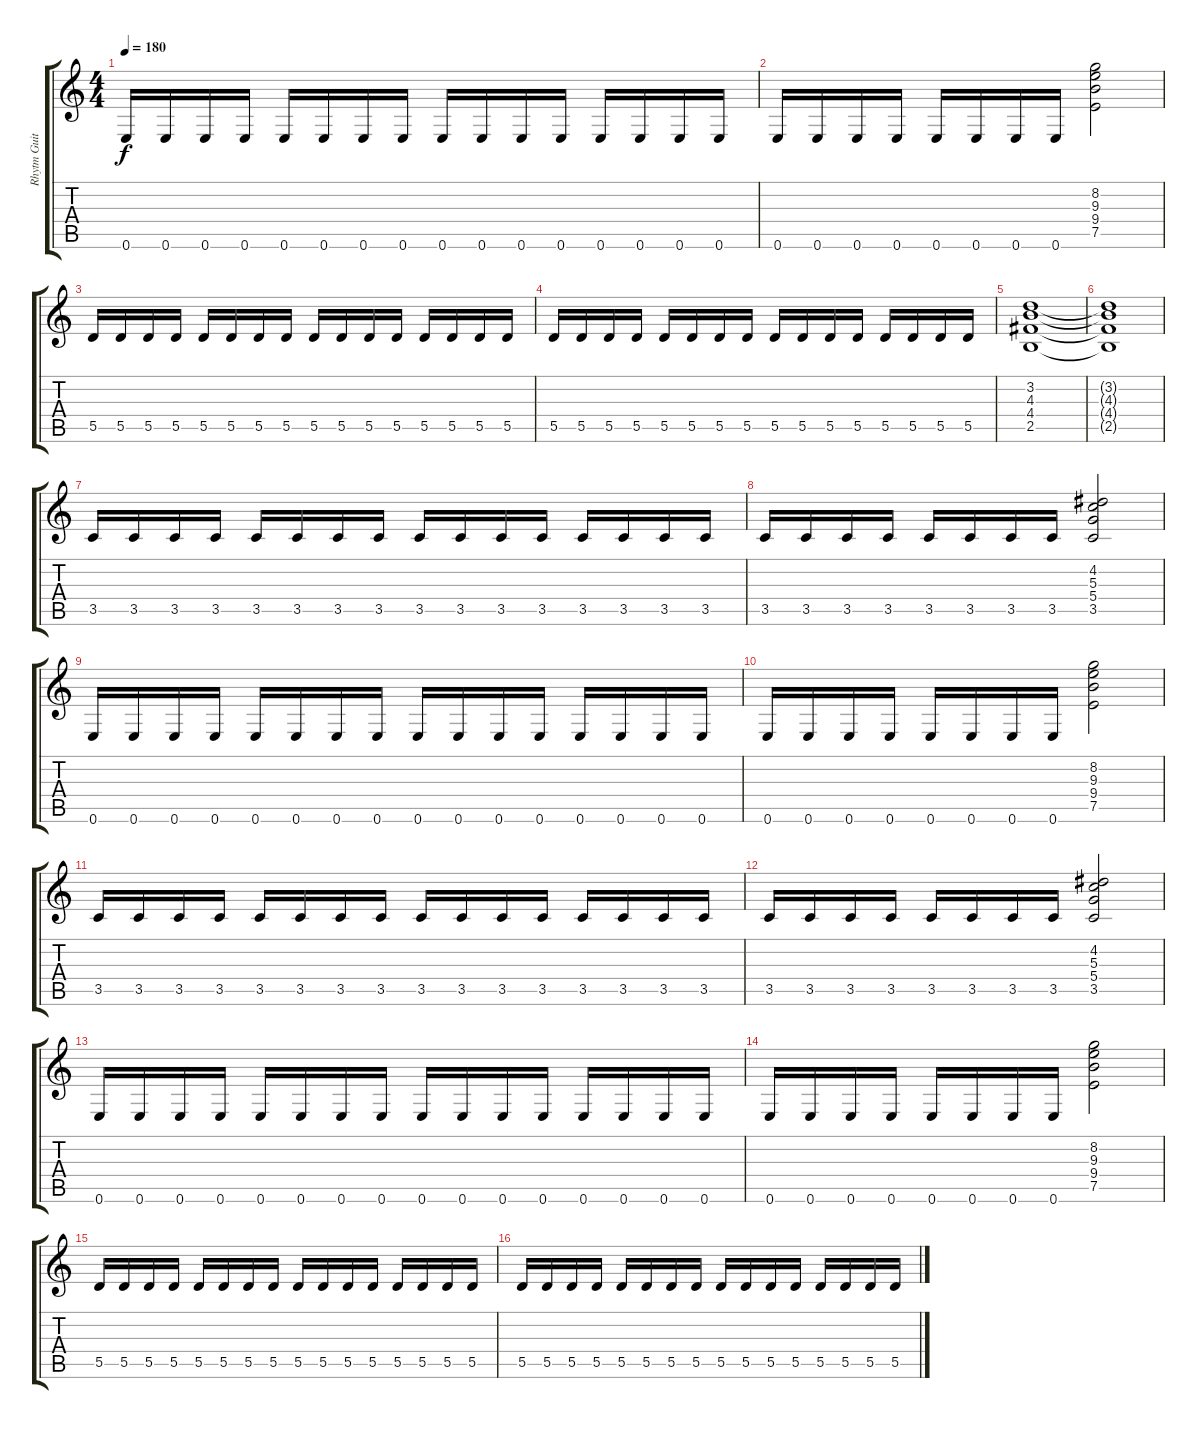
\track ("Rhytm Guitar" "Rhytm Guit") {instrument distortionguitar}
\staff {score tabs}
\tuning (E4 B3 G3 D3 A2 E2) {hide}
\ts (4 4)
\tempo 180
\clef g2
\ks c
0.6.16{dy f} 0.6.16 0.6.16 0.6.16 0.6.16 0.6.16 0.6.16 0.6.16 0.6.16 0.6.16 0.6.16 0.6.16 0.6.16 0.6.16 0.6.16 0.6.16 |
0.6.16 0.6.16 0.6.16 0.6.16 0.6.16 0.6.16 0.6.16 0.6.16 (8.2 9.3 9.4 7.5).2 |
5.5.16 5.5.16 5.5.16 5.5.16 5.5.16 5.5.16 5.5.16 5.5.16 5.5.16 5.5.16 5.5.16 5.5.16 5.5.16 5.5.16 5.5.16 5.5.16 |
5.5.16 5.5.16 5.5.16 5.5.16 5.5.16 5.5.16 5.5.16 5.5.16 5.5.16 5.5.16 5.5.16 5.5.16 5.5.16 5.5.16 5.5.16 5.5.16 |
(3.2 4.3 4.4 2.5).1 |
(3.2{t} 4.3{t} 4.4{t} 2.5{t}).1 |
3.5.16 3.5.16 3.5.16 3.5.16 3.5.16 3.5.16 3.5.16 3.5.16 3.5.16 3.5.16 3.5.16 3.5.16 3.5.16 3.5.16 3.5.16 3.5.16 |
3.5.16 3.5.16 3.5.16 3.5.16 3.5.16 3.5.16 3.5.16 3.5.16 (4.2 5.3 5.4 3.5).2 |
0.6.16 0.6.16 0.6.16 0.6.16 0.6.16 0.6.16 0.6.16 0.6.16 0.6.16 0.6.16 0.6.16 0.6.16 0.6.16 0.6.16 0.6.16 0.6.16 |
0.6.16 0.6.16 0.6.16 0.6.16 0.6.16 0.6.16 0.6.16 0.6.16 (8.2 9.3 9.4 7.5).2 |
3.5.16 3.5.16 3.5.16 3.5.16 3.5.16 3.5.16 3.5.16 3.5.16 3.5.16 3.5.16 3.5.16 3.5.16 3.5.16 3.5.16 3.5.16 3.5.16 |
3.5.16 3.5.16 3.5.16 3.5.16 3.5.16 3.5.16 3.5.16 3.5.16 (4.2 5.3 5.4 3.5).2 |
0.6.16 0.6.16 0.6.16 0.6.16 0.6.16 0.6.16 0.6.16 0.6.16 0.6.16 0.6.16 0.6.16 0.6.16 0.6.16 0.6.16 0.6.16 0.6.16 |
0.6.16 0.6.16 0.6.16 0.6.16 0.6.16 0.6.16 0.6.16 0.6.16 (8.2 9.3 9.4 7.5).2 |
5.5.16 5.5.16 5.5.16 5.5.16 5.5.16 5.5.16 5.5.16 5.5.16 5.5.16 5.5.16 5.5.16 5.5.16 5.5.16 5.5.16 5.5.16 5.5.16 |
5.5.16 5.5.16 5.5.16 5.5.16 5.5.16 5.5.16 5.5.16 5.5.16 5.5.16 5.5.16 5.5.16 5.5.16 5.5.16 5.5.16 5.5.16 5.5.16
